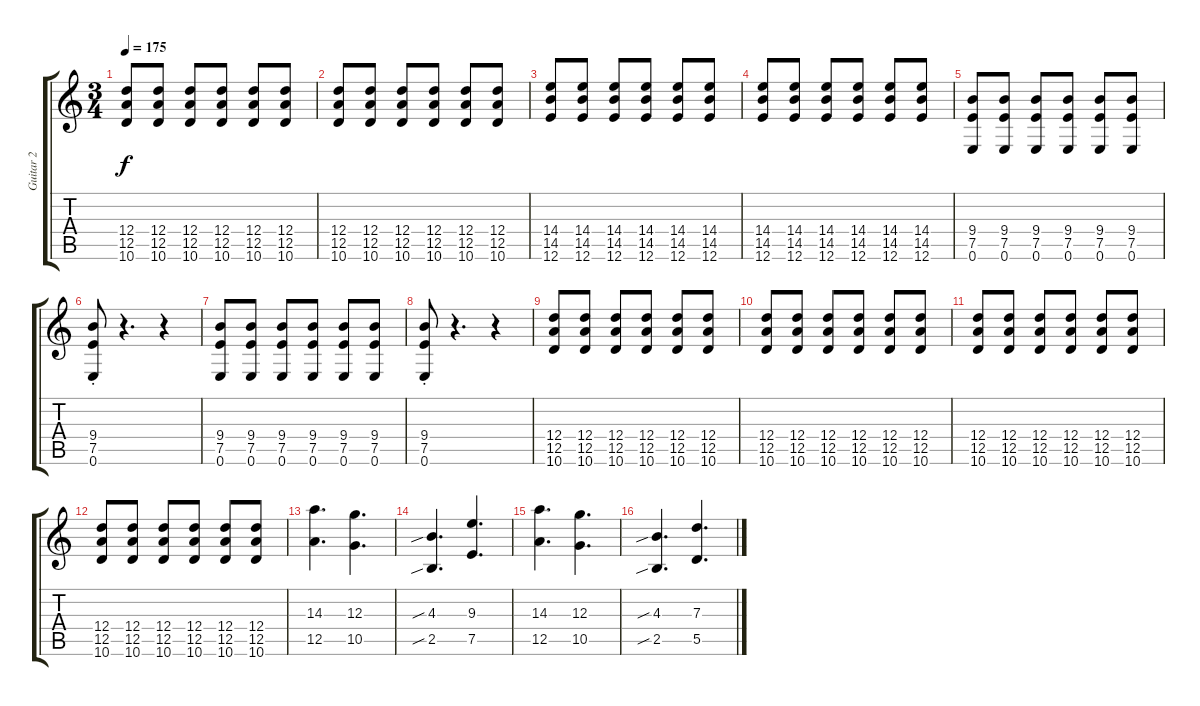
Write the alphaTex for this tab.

\track ("Guitar 2" "Guitar 2") {instrument overdrivenguitar}
\staff {score tabs}
\tuning (E4 B3 G3 D3 A2 E2) {hide}
\ts (3 4)
\tempo 175
\clef g2
\ks c
(12.4 12.5 10.6).8{dy f} (12.4 12.5 10.6).8 (12.4 12.5 10.6).8 (12.4 12.5 10.6).8 (12.4 12.5 10.6).8 (12.4 12.5 10.6).8 |
(12.4 12.5 10.6).8 (12.4 12.5 10.6).8 (12.4 12.5 10.6).8 (12.4 12.5 10.6).8 (12.4 12.5 10.6).8 (12.4 12.5 10.6).8 |
(14.4 14.5 12.6).8 (14.4 14.5 12.6).8 (14.4 14.5 12.6).8 (14.4 14.5 12.6).8 (14.4 14.5 12.6).8 (14.4 14.5 12.6).8 |
(14.4 14.5 12.6).8 (14.4 14.5 12.6).8 (14.4 14.5 12.6).8 (14.4 14.5 12.6).8 (14.4 14.5 12.6).8 (14.4 14.5 12.6).8 |
(9.4 7.5 0.6).8{instrument overdrivenguitar} (9.4 7.5 0.6).8 (9.4 7.5 0.6).8 (9.4 7.5 0.6).8 (9.4 7.5 0.6).8 (9.4 7.5 0.6).8 |
(9.4{st} 7.5 0.6).8 r.4{d} r.4 |
(9.4 7.5 0.6).8 (9.4 7.5 0.6).8 (9.4 7.5 0.6).8 (9.4 7.5 0.6).8 (9.4 7.5 0.6).8 (9.4 7.5 0.6).8 |
(9.4{st} 7.5 0.6).8 r.4{d} r.4 |
(12.4 12.5 10.6).8 (12.4 12.5 10.6).8 (12.4 12.5 10.6).8 (12.4 12.5 10.6).8 (12.4 12.5 10.6).8 (12.4 12.5 10.6).8 |
(12.4 12.5 10.6).8 (12.4 12.5 10.6).8 (12.4 12.5 10.6).8 (12.4 12.5 10.6).8 (12.4 12.5 10.6).8 (12.4 12.5 10.6).8 |
(12.4 12.5 10.6).8 (12.4 12.5 10.6).8 (12.4 12.5 10.6).8 (12.4 12.5 10.6).8 (12.4 12.5 10.6).8 (12.4 12.5 10.6).8 |
(12.4 12.5 10.6).8 (12.4 12.5 10.6).8 (12.4 12.5 10.6).8 (12.4 12.5 10.6).8 (12.4 12.5 10.6).8 (12.4 12.5 10.6).8 |
(14.3 12.5).4{d} (12.3 10.5).4{d} |
(4.3{sib} 2.5{sib}).4{d} (9.3 7.5).4{d} |
(14.3 12.5).4{d} (12.3 10.5).4{d} |
(4.3{sib} 2.5{sib}).4{d} (7.3 5.5).4{d}
